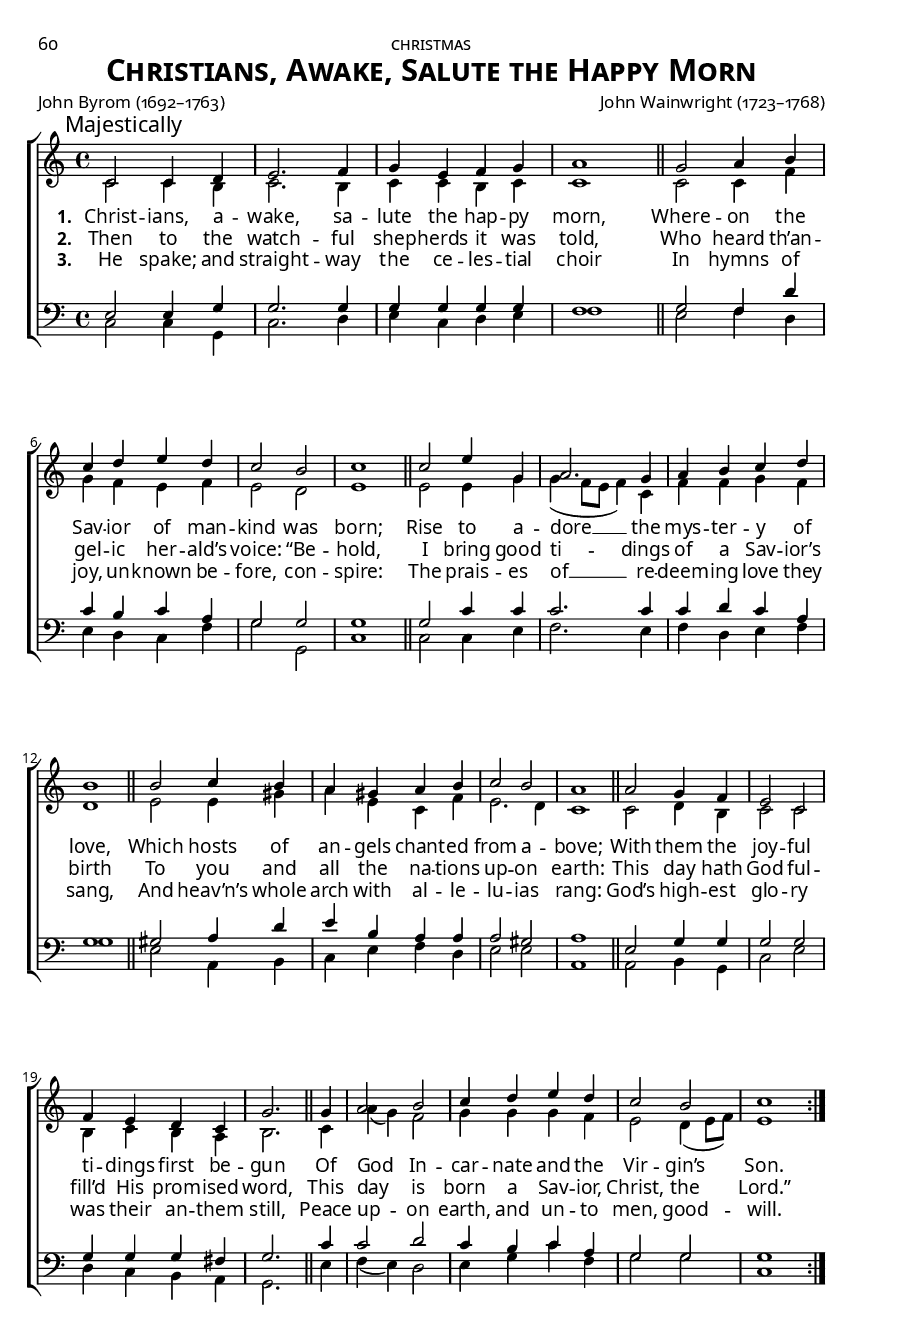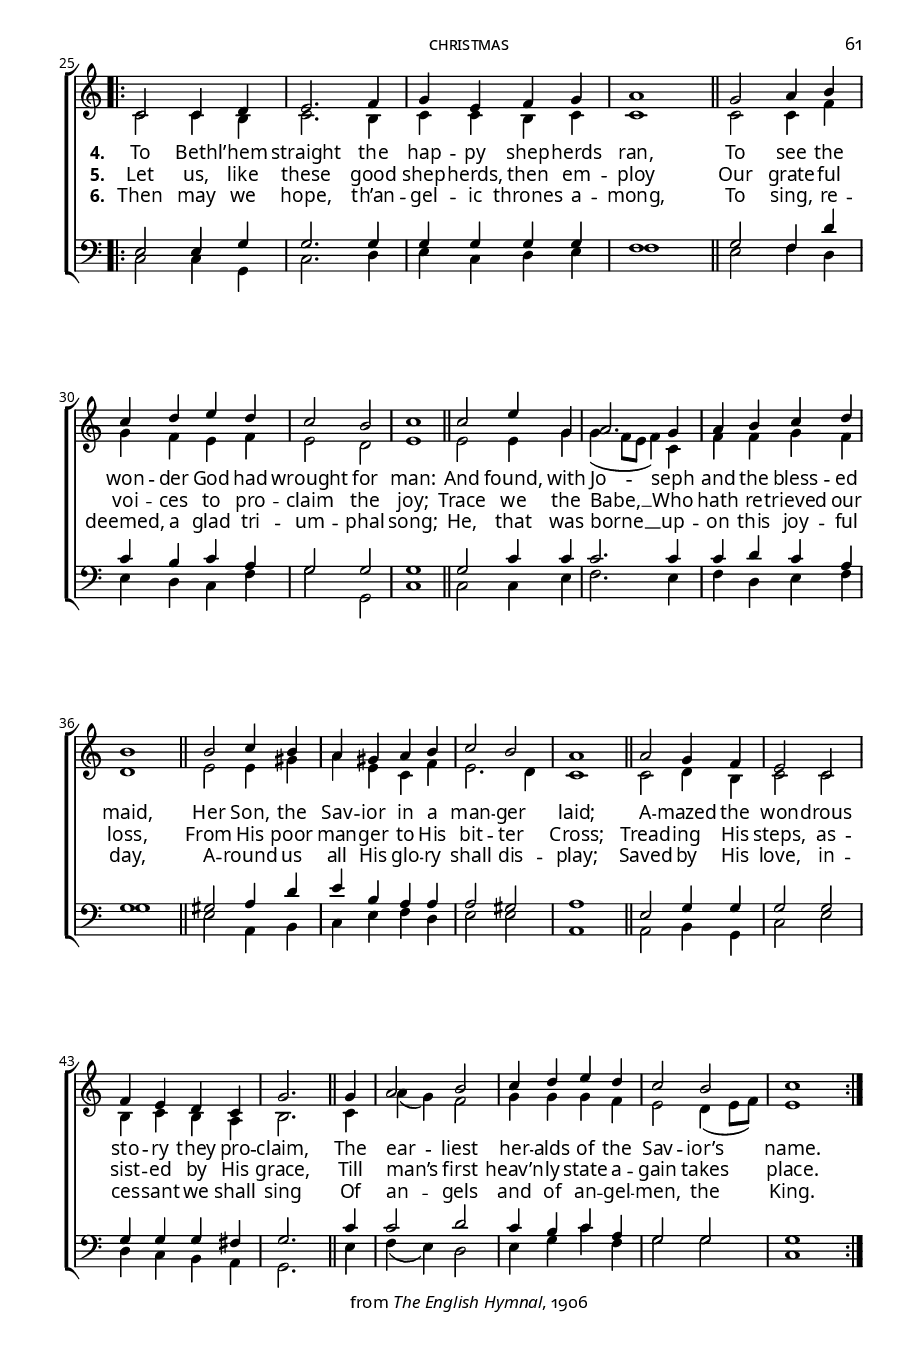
\version "2.14.2"
\include "util.ly"
\header {
  title = \markup{\override #'(font-name . "Garamond Premier Pro Semibold"){ \abs-fontsize #15 \smallCapsOldStyle"Christians, Awake, Salute the Happy Morn"}}
  poet = \markup\oldStyleNum"John Byrom (1692–1763)"
  composer = \markup\oldStyleNum"John Wainwright (1723–1768)"
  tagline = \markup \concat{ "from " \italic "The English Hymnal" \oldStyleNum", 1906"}
}
\paper {
  paper-height = 9\in
  paper-width = 6\in
  indent = 0\in
  %system-system-spacing = #'((basic-distance . 10) (padding . 0))
  %system-system-spacing =
  %  #'((basic-distance . 0)
  %     (minimum-distance . 0)
  %     (padding . -1)
  %     (stretchability . 100))
  ragged-last-bottom = ##f
  ragged-bottom = ##f
  two-sided = ##t
  inner-margin = 0.5\in
  outer-margin = 0.25\in
  top-margin = 0.25\in
  bottom-margin = 0.25\in
  first-page-number = #060
  print-first-page-number = ##t
  headerLine = \markup{\override #'(font-name . "Garamond Premier Pro") \smallCapsOldStyle"christmas"}
  oddHeaderMarkup = \markup\fill-line{
     \override #'(font-name . "Garamond Premier Pro")\abs-fontsize #8.5
     \combine 
        \fill-line{"" \on-the-fly #print-page-number-check-first
        \oldStylePageNum""
        }
        \fill-line{\headerLine}
  }
  evenHeaderMarkup = \markup {
     \override #'(font-name . "Garamond Premier Pro")\abs-fontsize #8.5
     \combine
        \on-the-fly #print-page-number-check-first
        \oldStylePageNum""
        \fill-line{\headerLine}
  }
}
#(set-global-staff-size 15) \paper{ #(define fonts (make-pango-font-tree "GoudyOlSt BT" "Garamond Premier Pro" "Garamond Premier Pro" (/ 15 20))) }
global = {
  \key c \major
  \time 4/4
  \override DynamicLineSpanner #'staff-padding = #0.0
  \override DynamicLineSpanner #'Y-extent = #'(0 . 0)
}

sopMusic = \relative c' {
  \repeat volta 3 {
    c2 c4 d |
    e2. f4 |
    g e f g |
    a1 \bar "||"
    g2 a4 b |
    
    c d e d |
    c2 b |
    c1 \bar "||"
    c2 e4 g, |
    a2. g4 |
    a b c d |
    b1 \bar "||"
    
    b2 c4 b |
    a gis a b |
    c2 b |
    a1 \bar "||"
    a2 g4 f |
    e2 c |
    
    f4 e d c |
    g'2. \bar"||" g4 |
    a2 b |
    c4 d e d |
    c2 b |
    c1 \break
  }
}
sopWords = \lyricmode {
  
}

altoMusic = \relative c' {
  c2 c4 b |
  c2. b4 |
  c c b c |
  c1 |
  c2 c4 f |
  
  g f e f |
  e2 d |
  e1 |
  e2 e4 g |
  g( f8[ e] f4) c4 |
  f f g f |
  d1 |
  
  e2 e4 gis |
  a e c f |
  e2. d4 |
  c1 |
  c2 d4 b |
  c2 c |
  
  b4 c b a |
  b2. c4 |
  a'( g) f2 |
  g4 g g f |
  e2 d4( e8[ f]) |
  e1
}
altoWords = \lyricmode {
  \dropLyricsVII
  \set stanza = #"1. "
  \set associatedVoice = "altos"
  Christ -- ians, a -- wake, sa -- lute the hap -- py morn,
  Where -- on the Sav -- ior of man -- kind was born;
  Rise to a -- dore __ the mys -- ter -- y of love,
  \unset associatedVoice
  Which hosts of an -- gels chant -- ed from a -- bove;
  With them the joy -- ful ti -- dings first be -- gun
  Of God In -- car -- nate and the Vir -- gin’s Son.
  
  \set stanza = #"4. "
  \set associatedVoice = "altos"
  To Beth -- l’hem straight the hap -- py shep -- herds ran,
  To see the won -- der God had wrought for man:
  And found, with Jo -- seph and the bless -- ed maid,
  \unset associatedVoice
  Her Son, the Sav -- ior in a man -- ger laid;
  A -- mazed the won -- drous sto -- ry they pro -- claim,
  The ear -- liest her -- alds of the Sav -- ior’s name.
}
altoWordsII = \lyricmode {
  \dropLyricsVII
  \set stanza = #"2. "
  \set associatedVoice = "altos"
  Then to the watch -- ful shep -- herds it was told,
  Who heard th’an -- gel -- ic her -- ald’s voice: “Be -- hold,
  I bring good ti -- dings of a Sav -- ior’s birth
  \unset associatedVoice
  To you and all the na -- tions up -- on earth:
  This day hath God ful -- fill’d His prom -- ised word,
  This day is born a Sav -- ior, Christ, the Lord.”
  
  \set stanza = #"5. "
  \set associatedVoice = "altos"
  Let us, like these good shep -- herds, then em -- ploy
  Our grate -- ful voi -- ces to pro -- claim the joy;
  Trace we the Babe, __ Who hath re -- trieved our loss,
  \unset associatedVoice
  From His poor man -- ger to His bit -- ter Cross;
  Tread -- ing His steps, as -- sist -- ed by His grace,
  Till man’s first heav’n -- ly state a -- gain takes place.
}
altoWordsIII = \lyricmode {
  \dropLyricsVII
  \set stanza = #"3. "
  \set associatedVoice = "altos"
  He spake; and straight -- way the ce -- les -- tial choir
  In hymns of joy, un -- known be -- fore, con -- spire:
  The prais -- es of __ re -- deem -- ing love they sang,
  \unset associatedVoice
  And heav’n’s whole arch with al -- le -- lu -- ias rang:
  God’s high -- est glo -- ry was their an -- them still,
  Peace up -- on earth, and un -- to men, good -- will.
  
  \set stanza = #"6. "
  \set associatedVoice = "altos"
  Then may we hope, th’an -- gel -- ic thrones a -- mong,
  To sing, re -- deemed, a glad tri -- um -- phal song;
  He, that was borne __ up -- on this joy -- ful day,
  \unset associatedVoice
  A -- round us all His glo -- ry shall dis -- play;
  Saved by His love, in -- ces -- sant we shall sing
  Of an -- gels and of an -- gel -- men, the King.
}
altoWordsIV = \lyricmode {
}
altoWordsV = \lyricmode {
}
altoWordsVI = \lyricmode {
}

tenorMusic = \relative c {
  e2 e4 g |
  g2. g4 |
  g g g g |
  f1 |
  g2 f4 d' |
  
  c b c a |
  g2 g |
  g1 |
  g2 c4 c |
  c2. c4 |
  c d c a |
  g1 |
  
  gis2 a4 d |
  e b a a |
  a2 gis |
  a1 |
  e2 g4 g |
  g2 g |
  
  g4 g g fis |
  g2. c4 |
  c2 d |
  c4 b c a |
  g2 g |
  g1
}
tenorWords = \lyricmode {

}

bassMusic = \relative c {
  c2 c4 g |
  c2. d4 |
  e c d e |
  f1 |
  e2 f4 d |
  e d c f |
  g2 g, |
  c1 |
  c2 c4 e |
  f2. e4 |
  f d e f |
  g1 |
  
  e2 a,4 b |
  c e f d |
  e2 e |
  a,1 |
  a2 b4 g |
  c2 e |
  
  d4 c b a |
  g2. e'4 |
  f( e) d2 |
  e4 g c f, |
  g2 g |
  c,1
}
bassWords = \lyricmode {

}

\score {
  <<
   \new ChoirStaff <<
%    \new Lyrics = sopranos \with { \override VerticalAxisGroup #'nonstaff-relatedstaff-spacing = #'((basic-distance . 1)) }
    \new Staff = women <<
      \new Voice = "sopranos" { \voiceOne << \global {\once \override Score.RehearsalMark #'self-alignment-X = #LEFT \mark "Majestically" \sopMusic \sopMusic} >> }
      \new Voice = "altos" { \voiceTwo << \global \repeat unfold 2 \altoMusic >> }
    >>
    \new Lyrics \with { alignAboveContext = #"women" \override VerticalAxisGroup #'nonstaff-relatedstaff-spacing = #'((basic-distance . 1))} \lyricsto "sopranos" \sopWords
   \new Staff = men <<
      \clef bass
      \new Voice = "tenors" { \voiceOne << \global \repeat unfold 2 \tenorMusic >> }
      \new Voice = "basses" { \voiceTwo << \global \repeat unfold 2 \bassMusic >> }
    >>
    \new Lyrics = "altosVI"  \with { alignBelowContext = #"women" 
      \override VerticalAxisGroup #'nonstaff-relatedstaff-spacing = #'((basic-distance . 1))
      } \lyricsto "basses" \altoWordsVI
    \new Lyrics = "altosV"  \with { alignBelowContext = #"women" 
      \override VerticalAxisGroup #'nonstaff-relatedstaff-spacing = #'((basic-distance . 1))
      } \lyricsto "basses" \altoWordsV
    \new Lyrics = "altosIV"  \with { alignBelowContext = #"women" 
      \override VerticalAxisGroup #'nonstaff-relatedstaff-spacing = #'((basic-distance . 1))
      } \lyricsto "basses" \altoWordsIV
    \new Lyrics = "altosIII"  \with { alignBelowContext = #"women" 
      \override VerticalAxisGroup #'nonstaff-relatedstaff-spacing = #'((basic-distance . 1))
      } \lyricsto "basses" \altoWordsIII
    \new Lyrics = "altosII"  \with { alignBelowContext = #"women" 
      \override VerticalAxisGroup #'nonstaff-relatedstaff-spacing = #'((basic-distance . 1))
      } \lyricsto "basses" \altoWordsII
    \new Lyrics = "altos"  \with { alignBelowContext = #"women" 
      \override VerticalAxisGroup #'nonstaff-relatedstaff-spacing = #'((basic-distance . 1))
      } \lyricsto "basses" \altoWords
    \new Lyrics \with { alignAboveContext = #"men" \override VerticalAxisGroup #'nonstaff-relatedstaff-spacing = #'((basic-distance . 1)) } \lyricsto "tenors" \tenorWords
    \new Lyrics \with { alignBelowContext = #"men" \override VerticalAxisGroup #'nonstaff-relatedstaff-spacing = #'((basic-distance . 1)) } \lyricsto "basses" \bassWords
  >>
%    \new PianoStaff << \new Staff { \new Voice { \pianoRH } } \new Staff { \clef "bass" \pianoLH } >>
  >>
  \layout {
    \context {
      \Score
%      \override SpacingSpanner #'base-shortest-duration = #(ly:make-moment 1 2)
%      \override SpacingSpanner #'common-shortest-duration = #(ly:make-moment 1 2)
    }
    \context {
      % Remove all empty staves
      % \Staff \RemoveEmptyStaves \override VerticalAxisGroup #'remove-first = ##t
    }
  }
  \midi {
    \tempo 4 = 90
    \set Staff.midiInstrument = "flute"
  
    \context {
      \Voice
      \remove "Dynamic_performer"
    }
  }
}
